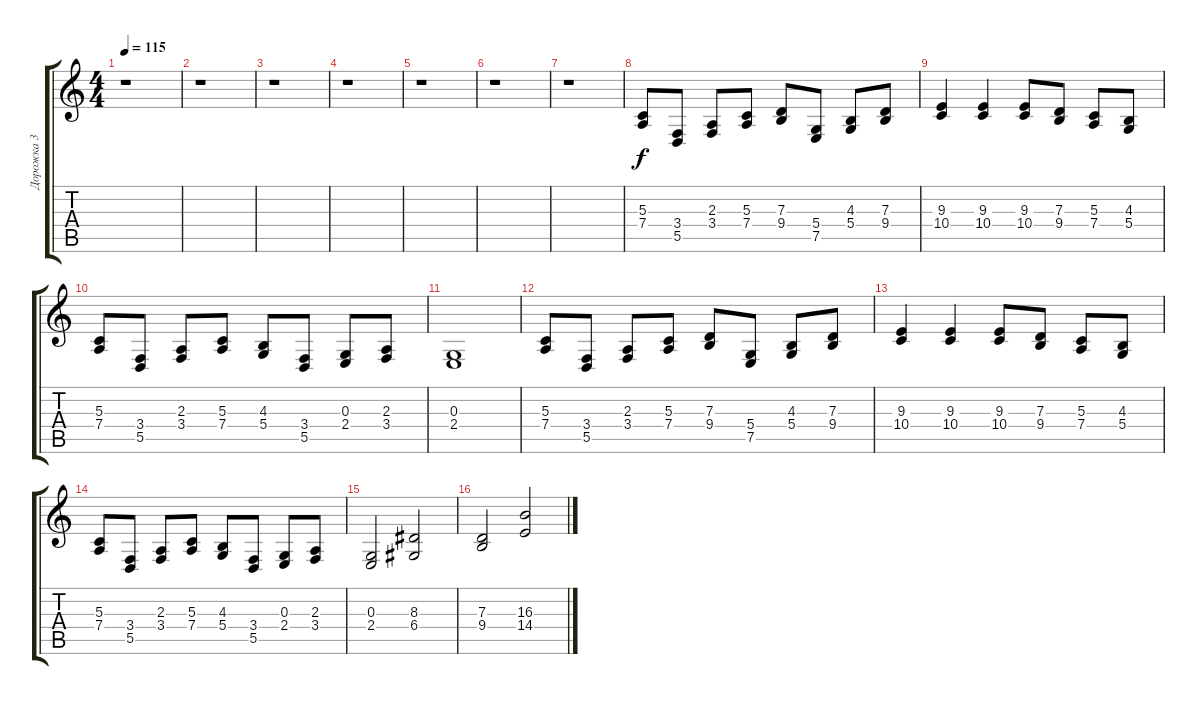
\track ("Дорожка 3" "Дорожка 3") {instrument rockorgan}
\staff {score tabs}
\tuning (E4 B3 G3 D3 A2 E2) {hide}
\ts (4 4)
\tempo 115
\clef g2
\ks c
r.1{dy ppp} |
r.1 |
r.1 |
r.1 |
r.1 |
r.1 |
r.1 |
(5.3 7.4).8{dy f} (3.4 5.5).8 (2.3 3.4).8 (5.3 7.4).8 (7.3 9.4).8 (5.4 7.5).8 (4.3 5.4).8 (7.3 9.4).8 |
(9.3 10.4).4 (9.3 10.4).4 (9.3 10.4).8 (7.3 9.4).8 (5.3 7.4).8 (4.3 5.4).8 |
(5.3 7.4).8 (3.4 5.5).8 (2.3 3.4).8 (5.3 7.4).8 (4.3 5.4).8 (3.4 5.5).8 (0.3 2.4).8 (2.3 3.4).8 |
(0.3 2.4).1 |
(5.3 7.4).8 (3.4 5.5).8 (2.3 3.4).8 (5.3 7.4).8 (7.3 9.4).8 (5.4 7.5).8 (4.3 5.4).8 (7.3 9.4).8 |
(9.3 10.4).4 (9.3 10.4).4 (9.3 10.4).8 (7.3 9.4).8 (5.3 7.4).8 (4.3 5.4).8 |
(5.3 7.4).8 (3.4 5.5).8 (2.3 3.4).8 (5.3 7.4).8 (4.3 5.4).8 (3.4 5.5).8 (0.3 2.4).8 (2.3 3.4).8 |
(0.3 2.4).2 (8.3 6.4).2 |
(7.3 9.4).2 (16.3 14.4).2
